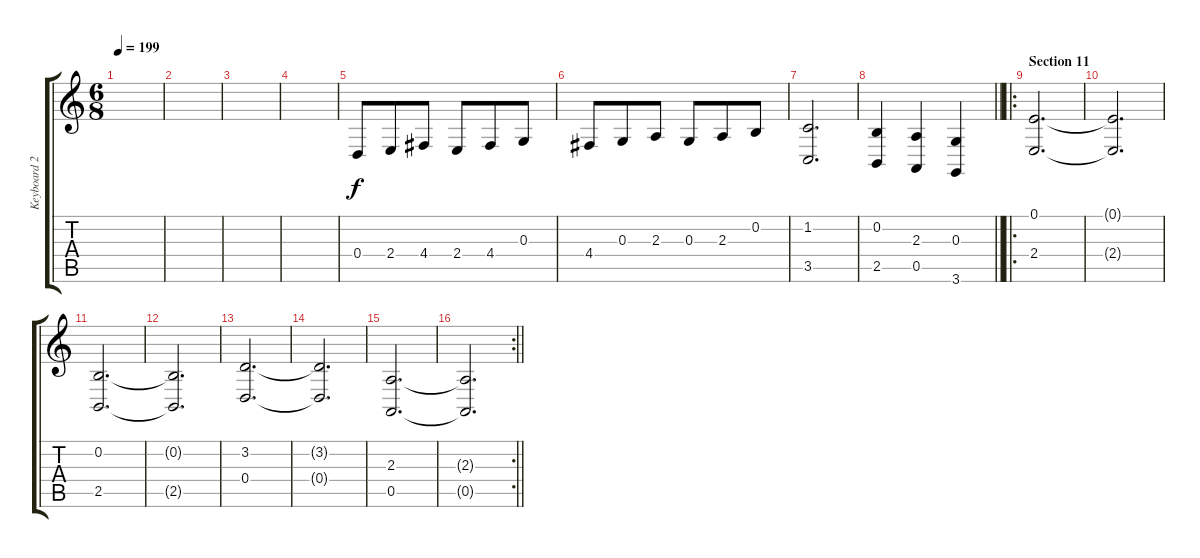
\track ("Keyboard 2" "Keyboard 2") {instrument stringensemble1}
\staff {score tabs}
\tuning (E4 B3 G3 D3 A2 E2) {hide}
\ts (6 8)
\tempo 199
\clef g2
\ks c
|
|
|
|
0.4.8 2.4.8 4.4.8 2.4.8 4.4.8 0.3.8 |
4.4.8 0.3.8 2.3.8 0.3.8 2.3.8 0.2.8 |
(1.2 3.5).2{d} |
\barLineRight lightlight
(0.2 2.5).4 (2.3 0.5).4 (0.3 3.6).4 |
\ro
\section ("" "Section 11")
(0.1 2.4).2{d} |
(0.1{t} 2.4{t}).2{d} |
(0.2 2.5).2{d} |
(0.2{t} 2.5{t}).2{d} |
(3.2 0.4).2{d} |
(3.2{t} 0.4{t}).2{d} |
(2.3 0.5).2{d} |
\rc 2
\barLineRight lightlight
(2.3{t} 0.5{t}).2{d}
